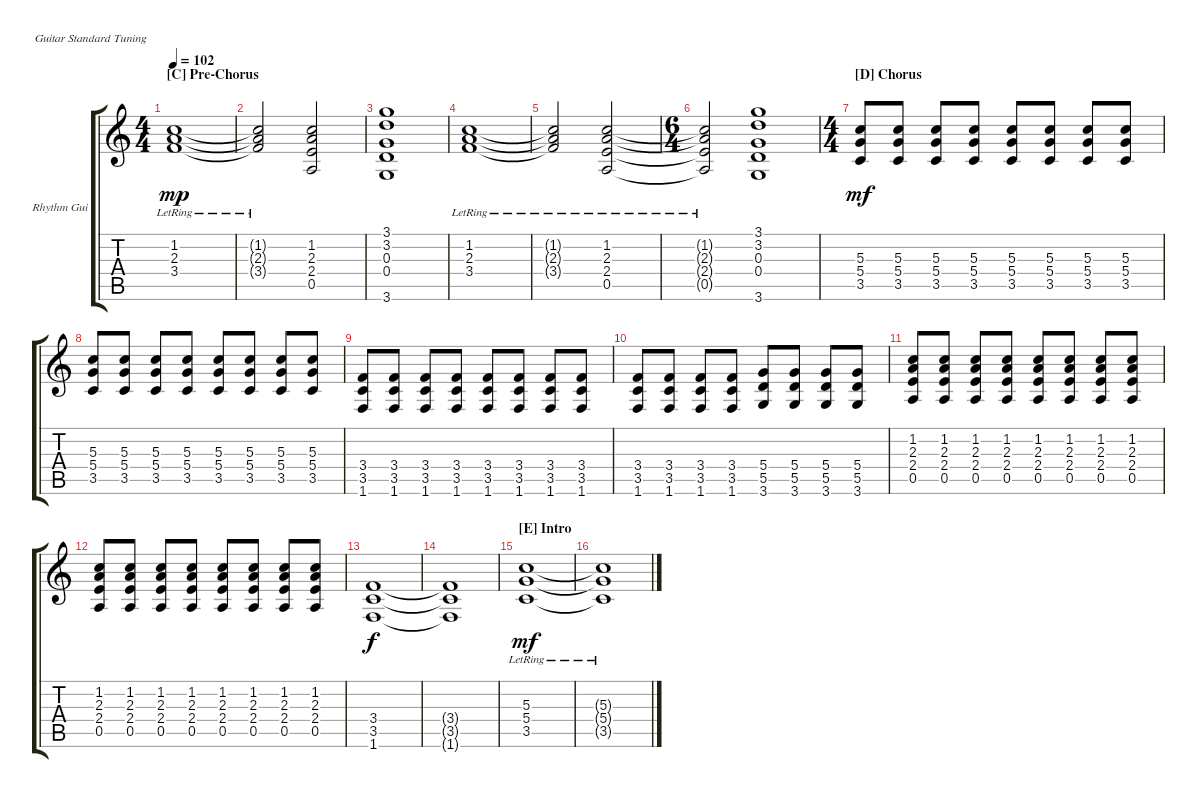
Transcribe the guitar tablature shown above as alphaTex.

\defaultSystemsLayout 4
\bracketExtendMode groupsimilarinstruments
\firstSystemTrackNameOrientation horizontal
\otherSystemsTrackNameOrientation horizontal
\track ("Rhythm Guitar" "Rhythm Gui") {instrument electricguitarclean}
\staff {score tabs}
\tuning (E4 B3 G3 D3 A2 E2)
\ts (4 4)
\section ("C" "Pre-Chorus")
\tempo 102
\clef g2
\scale
0.333333
\ks c
(3.4{lr} 2.3{lr} 1.2{lr}).1{dy mp} |
\scale
0.333333 (3.4{lr t} 2.3{lr t} 1.2{lr t}).2 (2.4 2.3 1.2 0.5).2 |
\scale
0.333333 (3.6 0.4 0.3 3.2 3.1).1 |
\scale
0.333333 (3.4{lr} 2.3{lr} 1.2{lr}).1 |
\scale
0.333333 (3.4{lr t} 2.3{lr t} 1.2{lr t}).2 (2.4{lr} 2.3{lr} 1.2{lr} 0.5{lr}).2 |
\ts (6 4)
\scale
0.333333 (2.4{lr t} 2.3{lr t} 1.2{lr t} 0.5{lr t}).2 (3.6 0.4 0.3 3.2 3.1).1 |
\ts (4 4)
\section ("D" "Chorus")
\scale
0.333333 (3.5 5.4 5.3).8{dy mf} (3.5 5.4 5.3).8 (3.5 5.4 5.3).8 (3.5 5.4 5.3).8 (3.5 5.4 5.3).8 (3.5 5.4 5.3).8 (3.5 5.4 5.3).8 (3.5 5.4 5.3).8 |
(3.5 5.4 5.3).8 (3.5 5.4 5.3).8 (3.5 5.4 5.3).8 (3.5 5.4 5.3).8 (3.5 5.4 5.3).8 (3.5 5.4 5.3).8 (3.5 5.4 5.3).8 (3.5 5.4 5.3).8 |
(1.6 3.5 3.4).8 (1.6 3.5 3.4).8 (1.6 3.5 3.4).8 (1.6 3.5 3.4).8 (1.6 3.5 3.4).8 (1.6 3.5 3.4).8 (1.6 3.5 3.4).8 (1.6 3.5 3.4).8 |
(1.6 3.5 3.4).8 (1.6 3.5 3.4).8 (1.6 3.5 3.4).8 (1.6 3.5 3.4).8 (3.6 5.5 5.4).8 (3.6 5.5 5.4).8 (3.6 5.5 5.4).8 (3.6 5.5 5.4).8 |
(2.4 2.3 0.5 1.2).8 (2.4 2.3 0.5 1.2).8 (2.4 2.3 0.5 1.2).8 (2.4 2.3 0.5 1.2).8 (2.4 2.3 0.5 1.2).8 (2.4 2.3 0.5 1.2).8 (2.4 2.3 0.5 1.2).8 (2.4 2.3 0.5 1.2).8 |
(2.4 2.3 0.5 1.2).8 (2.4 2.3 0.5 1.2).8 (2.4 2.3 0.5 1.2).8 (2.4 2.3 0.5 1.2).8 (2.4 2.3 0.5 1.2).8 (2.4 2.3 0.5 1.2).8 (2.4 2.3 0.5 1.2).8 (2.4 2.3 0.5 1.2).8 |
(1.6 3.5 3.4).1{dy f} |
(1.6{t} 3.5{t} 3.4{t}).1 |
\section ("E" "Intro")
(3.5{lr} 5.4{lr} 5.3{lr}).1{dy mf} |
(3.5{lr t} 5.4{lr t} 5.3{lr t}).1
